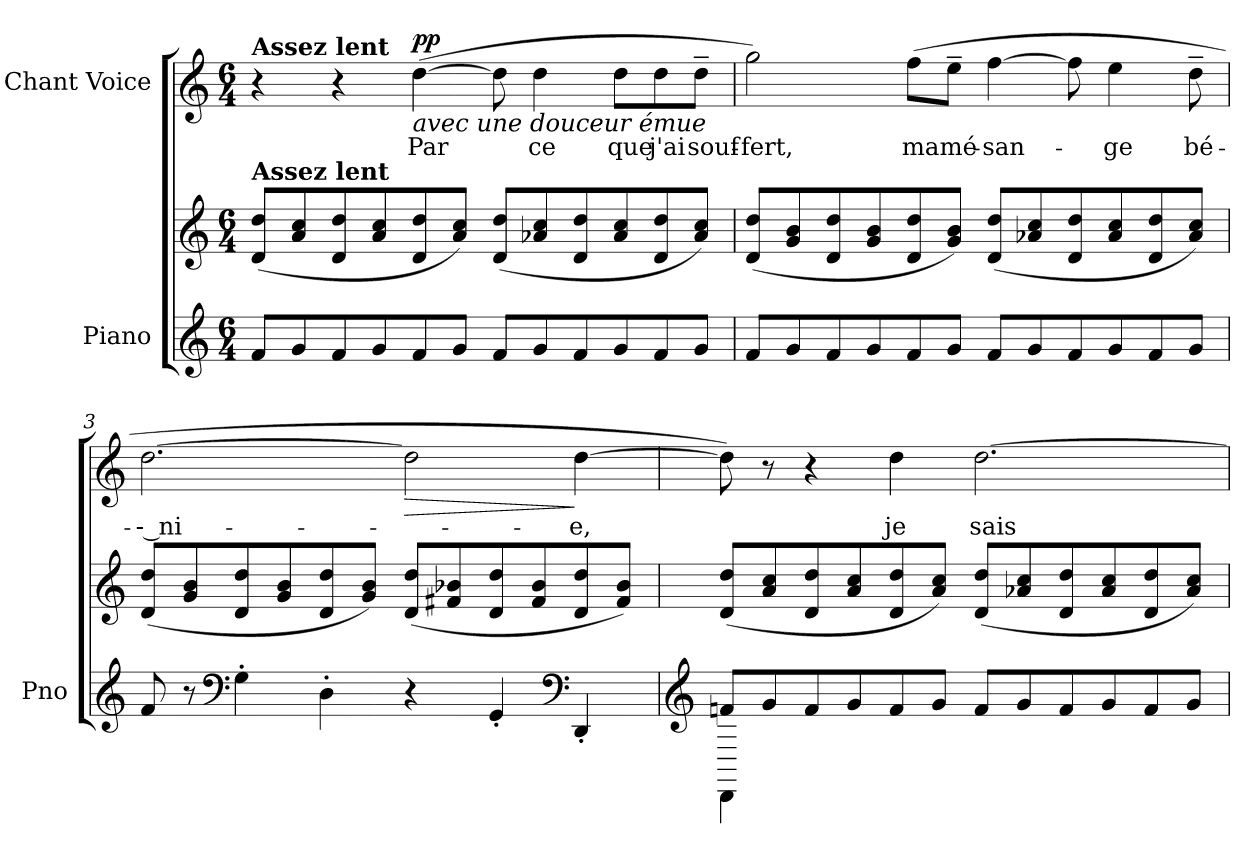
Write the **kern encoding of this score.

**kern	**kern	**dynam	**kern	**text	**dynam
*part2	*part2	*part2	*part1	*part1	*part1
*staff3	*staff2	*staff2/3	*staff1	*staff1	*staff1
*I"Piano	*	*	*I"Chant Voice	*	*
*I'Pno	*	*	*	*	*
*clefG2	*clefG2	*	*clefG2	*	*
*k[]	*k[]	*	*k[]	*	*
*M6/4	*M6/4	*	*M6/4	*	*
=1	=1	=1	=1	=1	=1
!	!	!	!LO:TX:a:B:t=Assez lent	!	!
!	!LO:TX:a:B:t=Assez lent	!	!	!	!
!	!	!LO:DY:b	!	!	!
!	!	!LO:DY:n=1:b	!	!	!
8f/L	(8d/ 8dd/L	pp other-dynamics	4r	.	.
8g/	8a/ 8cc/	.	.	.	.
8f/	8d/ 8dd/	.	4r	.	.
8g/	8a/ 8cc/	.	.	.	.
!	!	!	!LO:TX:b:i:t=avec une douceur émue	!	!
!	!	!	!	!LO:LY:b	!LO:DY:a
8f/	8d/ 8dd/	.	([4dd\	Par	pp
8g/J	8a/ 8cc/J)	.	.	.	.
8f/L	(8d/ 8dd/L	.	8dd\]	.	.
!	!	!	!	!LO:LY:b	!
8g/	8a-X/ 8cc/	.	4dd\	ce	.
8f/	8d/ 8dd/	.	.	.	.
!	!	!	!	!LO:LY:b	!
8g/	8a-/ 8cc/	.	8dd\L	que	.
!	!	!	!	!LO:LY:b	!
8f/	8d/ 8dd/	.	8dd\	j'ai	.
!	!	!	!	!LO:LY:b	!
8g/J	8a-/ 8cc/J)	.	8dd~\J	souf-	.
=2	=2	=2	=2	=2	=2
!	!	!	!	!LO:LY:b	!
8f/L	(8d/ 8dd/L	.	2gg\)	-fert,	.
8g/	8g/ 8b/	.	.	.	.
8f/	8d/ 8dd/	.	.	.	.
8g/	8g/ 8b/	.	.	.	.
!	!	!	!	!LO:LY:b	!
8f/	8d/ 8dd/	.	(8ff\L	ma	.
!	!	!	!	!LO:LY:b	!
8g/J	8g/ 8b/J)	.	8ee~\J	mé-	.
!	!	!	!	!LO:LY:b	!
8f/L	(8d/ 8dd/L	.	[4ff\	-san-	.
8g/	8a-X/ 8cc/	.	.	.	.
8f/	8d/ 8dd/	.	8ff\]	.	.
!	!	!	!	!LO:LY:b	!
8g/	8a-/ 8cc/	.	4ee\	-ge	.
8f/	8d/ 8dd/	.	.	.	.
!	!	!	!	!LO:LY:b	!
8g/J	8a-/ 8cc/J)	.	8dd~\	bé-	.
!!LO:LB:g=z
=3	=3	=3	=3	=3	=3
!	!	!	!	!LO:LY:b	!
8f/	(8d/ 8dd/L	.	[2.dd\	-- ni-	.
8r	8g/ 8b/	.	.	.	.
*clefF4	*	*	*	*	*
4G'\	8d/ 8dd/	.	.	.	.
.	8g/ 8b/	.	.	.	.
4D'\	8d/ 8dd/	.	.	.	.
.	8g/ 8b/J)	.	.	.	.
!	!	!	!	!	!LO:HP:b
4r	(8d/ 8dd/L	.	2dd\]	.	>
.	8f#X/ 8b-X/	.	.	.	.
4GG'/	8d/ 8dd/	.	.	.	.
.	8f#/ 8b-/	.	.	.	.
*clefF4	*	*	*	*	*
!	!	!	!	!LO:LY:b	!
4DD'/	8d/ 8dd/	.	[4dd\	-e,	]
.	8f#/ 8b-/J)	.	.	.	.
=4	=4	=4	=4	=4	=4
*clefG2	*	*	*	*	*
*^	*	*	*	*	*
8fn/L	4DD\	(8d/ 8dd/L	.	8dd\])	.	.
8g/	.	8a/ 8cc/	.	8r	.	.
8f/	1ryy	8d/ 8dd/	.	4r	.	.
8g/	.	8a/ 8cc/	.	.	.	.
!	!	!	!	!	!LO:LY:b	!
8f/	.	8d/ 8dd/	.	4dd\	je	.
8g/J	.	8a/ 8cc/J)	.	.	.	.
!	!	!	!	!	!LO:LY:b	!
8f/L	.	(8d/ 8dd/L	.	[2.dd\	sais	.
8g/	.	8a-X/ 8cc/	.	.	.	.
8f/	.	8d/ 8dd/	.	.	.	.
8g/	.	8a-/ 8cc/	.	.	.	.
8f/	4ryy	8d/ 8dd/	.	.	.	.
8g/J	.	8a-/ 8cc/J)	.	.	.	.
*v	*v	*	*	*	*	*
=	=	=	=	=	=
*-	*-	*-	*-	*-	*-
